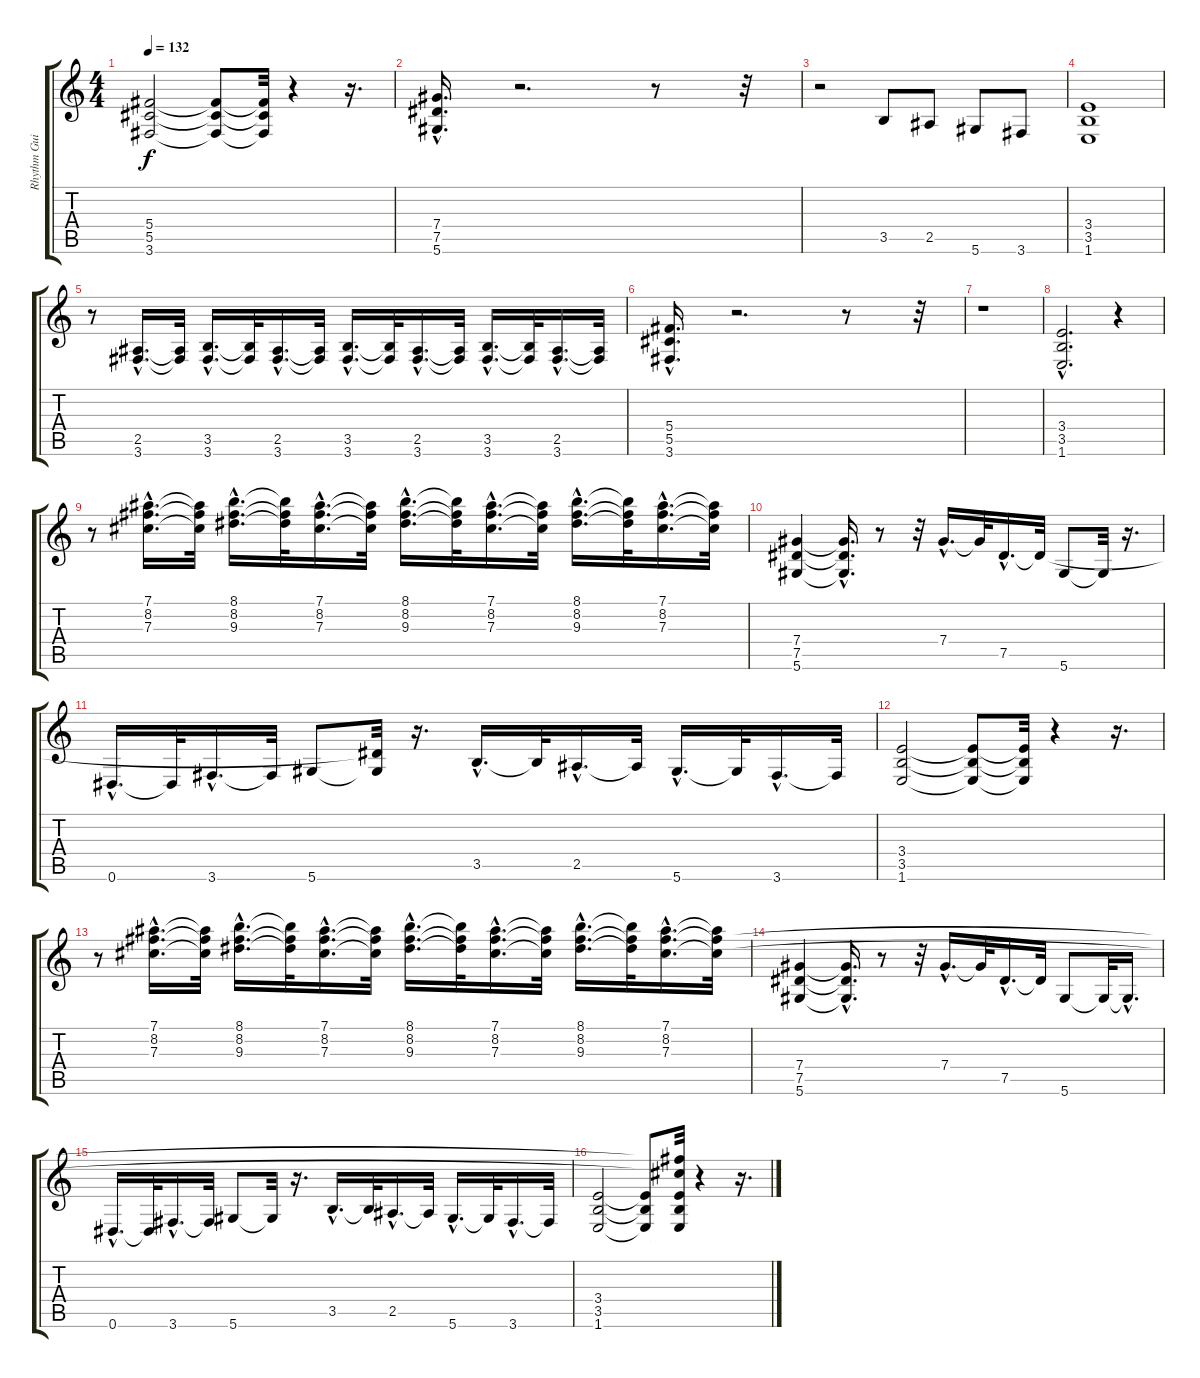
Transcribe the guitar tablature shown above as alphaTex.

\track ("Rhythm Guitar" "Rhythm Gui") {instrument distortionguitar}
\staff {score tabs}
\tuning (Eb4 Bb3 Gb3 Db3 Ab2 Eb2) {hide}
\ts (4 4)
\tempo 132
\clef g2
\ks c
(5.4 5.5 3.6).2{dy f} (5.4{t} 5.5{t} 3.6{t}).8 (5.4{t} 5.5{t} 3.6{t}).32 r.4 r.16{d} |
(7.4{hac} 7.5{hac} 5.6{hac}).16{d} r.2{d} r.8 r.32 |
r.2 3.5.8 2.5.8 5.6.8 3.6.8 |
(3.4 3.5 1.6).1 |
r.8 (2.5{hac} 3.6{hac}).16{d} (2.5{t} 3.6{t}).32 (3.5{hac} 3.6{hac}).16{d} (3.5{t} 3.6{t}).32 (2.5{hac} 3.6{hac}).16{d} (2.5{t} 3.6{t}).32 (3.5{hac} 3.6{hac}).16{d} (3.5{t} 3.6{t}).32 (2.5{hac} 3.6{hac}).16{d} (2.5{t} 3.6{t}).32 (3.5{hac} 3.6{hac}).16{d} (3.5{t} 3.6{t}).32 (2.5{hac} 3.6{hac}).16{d} (2.5{t} 3.6{t}).32 |
(5.4{hac} 5.5{hac} 3.6{hac}).16{d} r.2{d} r.8 r.32 |
r.1 |
(3.4{hac} 3.5{hac} 1.6{hac}).2{d} r.4 |
r.8 (7.1{hac} 8.2{hac} 7.3{hac}).16{d} (7.1{t} 8.2{t} 7.3{t}).32 (8.1{hac} 8.2{hac} 9.3{hac}).16{d} (8.1{t} 8.2{t} 9.3{t}).32 (7.1{hac} 8.2{hac} 7.3{hac}).16{d} (7.1{t} 8.2{t} 7.3{t}).32 (8.1{hac} 8.2{hac} 9.3{hac}).16{d} (8.1{t} 8.2{t} 9.3{t}).32 (7.1{hac} 8.2{hac} 7.3{hac}).16{d} (7.1{t} 8.2{t} 7.3{t}).32 (8.1{hac} 8.2{hac} 9.3{hac}).16{d} (8.1{t} 8.2{t} 9.3{t}).32 (7.1{hac} 8.2{hac} 7.3{hac}).16{d} (7.1{t} 8.2{t} 7.3{t}).32 |
(7.4 7.5 5.6).4 (7.4{hac t} 7.5{hac t} 5.6{hac t}).16{d} r.8 r.32 7.4{hac}.16{d} 7.4{t}.32 7.5{hac}.16{d} 7.5{t}.32 5.6.8 5.6{t}.32 r.16{d} |
0.6{hac}.16{d} 0.6{t}.32 3.6{hac}.16{d} 3.6{t}.32 5.6.8 (7.5{t} 5.6{t}).32 r.16{d} 3.5{hac}.16{d} 3.5{t}.32 2.5{hac}.16{d} 2.5{t}.32 5.6{hac}.16{d} 5.6{t}.32 3.6{hac}.16{d} 3.6{t}.32 |
(3.4 3.5 1.6).2 (3.4{t} 3.5{t} 1.6{t}).8 (3.4{t} 3.5{t} 1.6{t}).32 r.4 r.16{d} |
r.8 (7.1{hac} 8.2{hac} 7.3{hac}).16{d} (7.1{t} 8.2{t} 7.3{t}).32 (8.1{hac} 8.2{hac} 9.3{hac}).16{d} (8.1{t} 8.2{t} 9.3{t}).32 (7.1{hac} 8.2{hac} 7.3{hac}).16{d} (7.1{t} 8.2{t} 7.3{t}).32 (8.1{hac} 8.2{hac} 9.3{hac}).16{d} (8.1{t} 8.2{t} 9.3{t}).32 (7.1{hac} 8.2{hac} 7.3{hac}).16{d} (7.1{t} 8.2{t} 7.3{t}).32 (8.1{hac} 8.2{hac} 9.3{hac}).16{d} (8.1{t} 8.2{t} 9.3{t}).32 (7.1{hac} 8.2{hac} 7.3{hac}).16{d} (7.1{t} 8.2{t} 7.3{t}).32 |
(7.4 7.5 5.6).4 (7.4{hac t} 7.5{hac t} 5.6{hac t}).16{d} r.8 r.32 7.4{hac}.16{d} 7.4{t}.32 7.5{hac}.16{d} 7.5{t}.32 5.6.8 5.6{t}.32 5.6{hac t}.16{d} |
0.6{hac}.16{d} 0.6{t}.32 3.6{hac}.16{d} 3.6{t}.32 5.6.8 5.6{t}.32 r.16{d} 3.5{hac}.16{d} 3.5{t}.32 2.5{hac}.16{d} 2.5{t}.32 5.6{hac}.16{d} 5.6{t}.32 3.6{hac}.16{d} 3.6{t}.32 |
(3.4 3.5 1.6).2 (3.4{t} 3.5{t} 1.6{t}).8 (8.2{t} 7.3{t} 3.4{t} 3.5{t} 1.6{t}).32 r.4 r.16{d}
